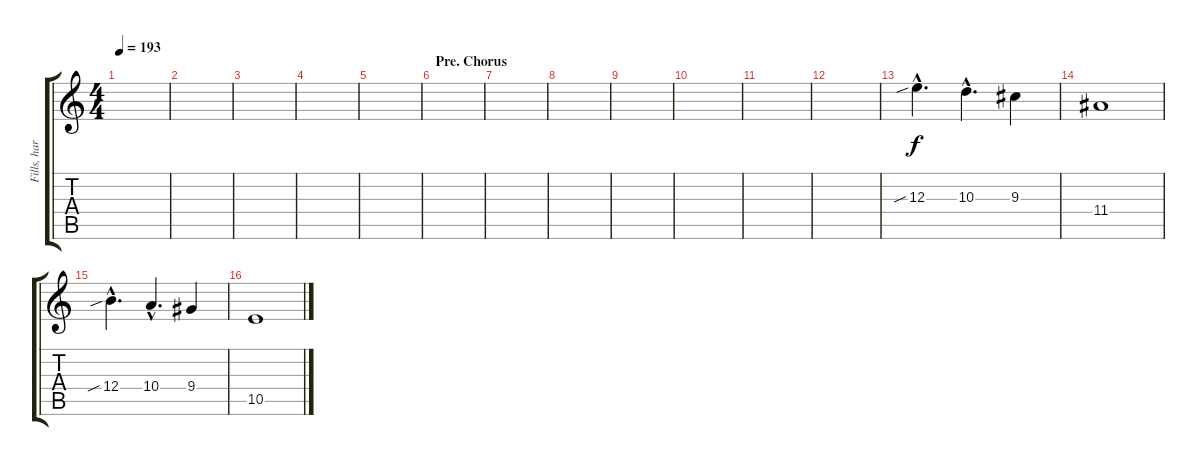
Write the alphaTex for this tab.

\track ("Fills, harmonics" "Fills, har") {instrument distortionguitar}
\staff {score tabs}
\tuning (Db4 Ab3 E3 B2 Gb2 Db2) {hide}
\ts (4 4)
\tempo 193
\clef g2
\ks c
|
|
|
|
|
\section ("" "Pre. Chorus")
|
|
|
|
|
|
|
12.3{sib hac}.4{d dy f} 10.3{hac}.4{d} 9.3.4 |
11.4.1 |
12.4{sib hac}.4{d} 10.4{hac}.4{d} 9.4.4 |
10.5.1
